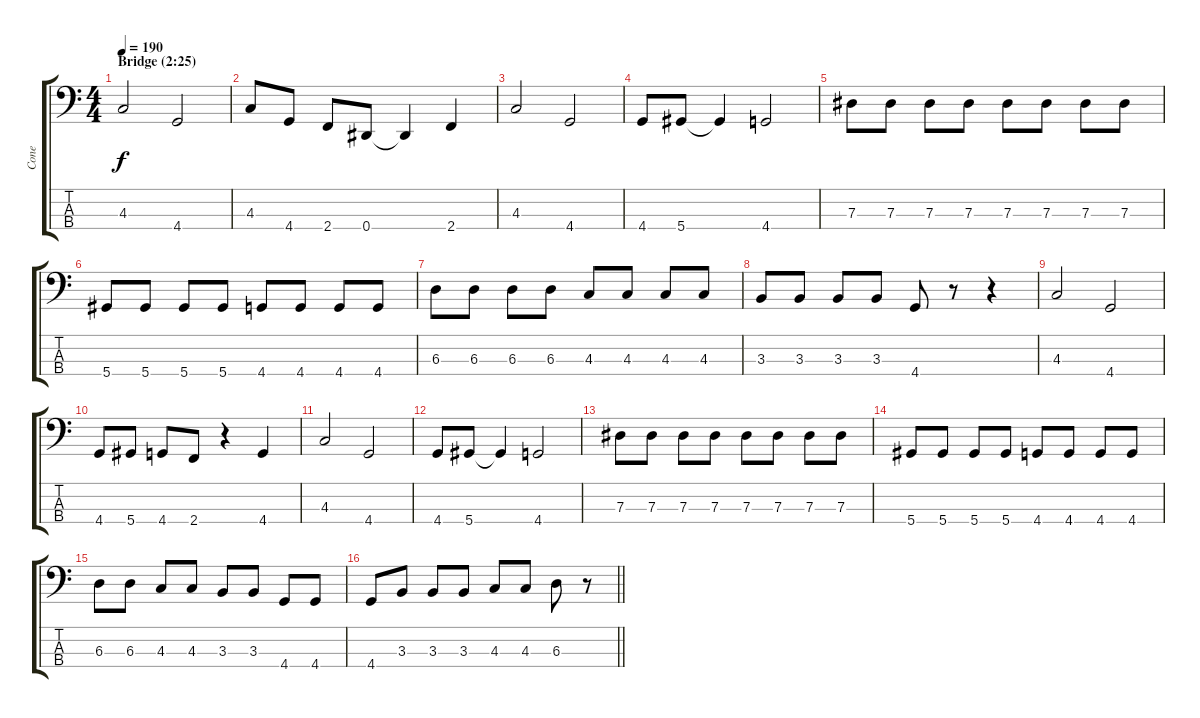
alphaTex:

\track ("Cone" "Cone") {instrument electricbassfinger}
\staff {score tabs}
\tuning (Gb2 Db2 Ab1 Eb1) {hide}
\ts (4 4)
\section ("" "Bridge (2:25)")
\tempo 190
\clef f4
\ks c
4.3.2{dy f} 4.4.2 |
4.3.8 4.4.8 2.4.8 0.4.8 0.4{t}.4 2.4.4 |
4.3.2 4.4.2 |
4.4.8 5.4.8 5.4{t}.4 4.4.2 |
7.3.8 7.3.8 7.3.8 7.3.8 7.3.8 7.3.8 7.3.8 7.3.8 |
5.4.8 5.4.8 5.4.8 5.4.8 4.4.8 4.4.8 4.4.8 4.4.8 |
6.3.8 6.3.8 6.3.8 6.3.8 4.3.8 4.3.8 4.3.8 4.3.8 |
3.3.8 3.3.8 3.3.8 3.3.8 4.4.8 r.8 r.4 |
4.3.2 4.4.2 |
4.4.8 5.4.8 4.4.8 2.4.8 r.4 4.4.4 |
4.3.2 4.4.2 |
4.4.8 5.4.8 5.4{t}.4 4.4.2 |
7.3.8 7.3.8 7.3.8 7.3.8 7.3.8 7.3.8 7.3.8 7.3.8 |
5.4.8 5.4.8 5.4.8 5.4.8 4.4.8 4.4.8 4.4.8 4.4.8 |
6.3.8 6.3.8 4.3.8 4.3.8 3.3.8 3.3.8 4.4.8 4.4.8 |
\barLineRight lightlight
4.4.8 3.3.8 3.3.8 3.3.8 4.3.8 4.3.8 6.3.8 r.8
